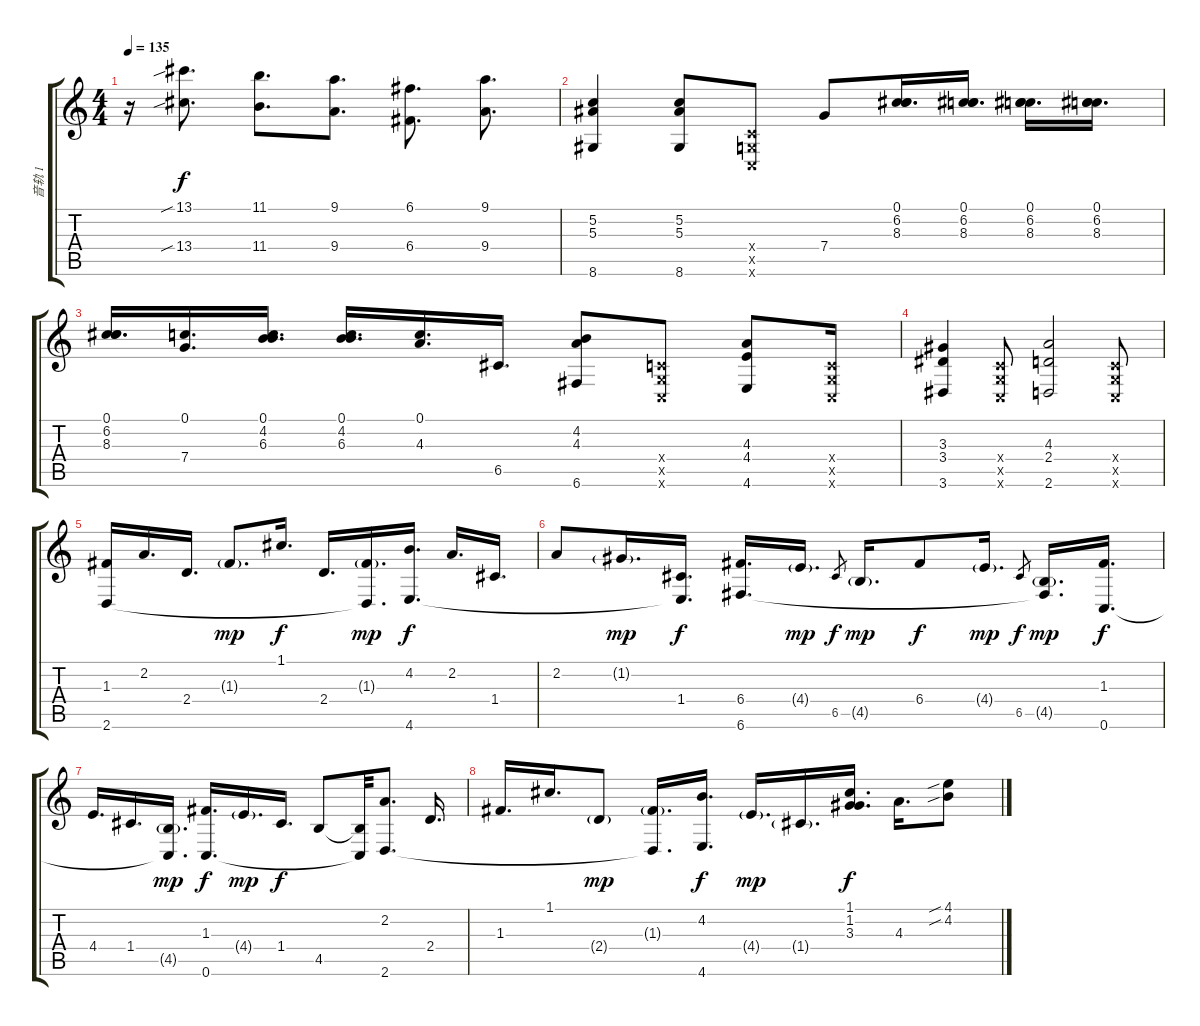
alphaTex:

\track ("音轨 1" "音轨 1") {instrument acousticguitarsteel}
\staff {score tabs}
\tuning (C4 G3 F3 C3 G2 C2) {hide}
\ts (4 4)
\tempo 135
\clef g2
\ks c
r.16{dy f} (13.1{sib} 13.4{sib}).8{d} (11.1 11.4).8{d} (9.1 9.4).8{d} (6.1 6.4).8{d} (9.1 9.4).8{d} |
(5.2 5.3 8.6).4 (5.2 5.3 8.6).8 (0.4{x} 0.5{x} 0.6{x}).8 7.4.8 (0.1 6.2 8.3).16{d} (0.1 6.2 8.3).16{d} (0.1 6.2 8.3).16{d} (0.1 6.2 8.3).16{d} |
(0.1 6.2 8.3).16{d} (0.1 7.4).16{d} (0.1 4.2 6.3).16{d} (0.1 4.2 6.3).16{d} (0.1 4.3).16{d} 6.5.16{d} (4.2 4.3 6.6).8 (0.4{x} 0.5{x} 0.6{x}).8 (4.3 4.4 4.6).8 (0.4{x} 0.5{x} 0.6{x}).16 |
(3.3 3.4 3.6).4 (0.4{x} 0.5{x} 0.6{x}).8 (4.3 2.4 2.6).2 (0.4{x} 0.5{x} 0.6{x}).8 |
(1.3 2.6).16 2.2.16{d} 2.4.16{d} 1.3{g}.8{d dy mp} 1.1.16{d dy f} 2.4.16{d} (1.3{g} 2.6{t}).16{d dy mp} (4.2 4.6).16{d dy f} 2.2.16{d} 1.4.16{d} |
2.2.8 1.2{g}.16{d dy mp} (1.4 4.6{t}).16{d dy f} (6.4 6.6).16{d} 4.4{g}.16{d dy mp} 6.5.8{gr dy f} 4.5{g}.16{d dy mp} 6.4.8{dy f} 4.4{g}.16{d dy mp} 6.5.8{gr dy f} (4.5{g} 6.6{t}).16{d dy mp} (1.3 0.6).16{d dy f} |
4.4.16{d} 1.4.16{d} (4.5{g} 0.6{t}).16{d dy mp} (1.3 0.6).16{d dy f} 4.4{g}.16{d dy mp} 1.4.16{d dy f} 4.5.8 (4.5{t} 0.6{t}).32 (2.2 2.6).8{d} 2.4.16{d} |
1.3.16{d} 1.1.16{d} 2.4{g}.8{dy mp} (1.3{g} 2.6{t}).16{d} (4.2 4.6).16{d dy f} 4.4{g}.16{d dy mp} 1.4{g}.16{d} (1.1 1.2 3.3).16{d dy f} 4.3.16{d} (4.1{sib} 4.2{sib}).8
